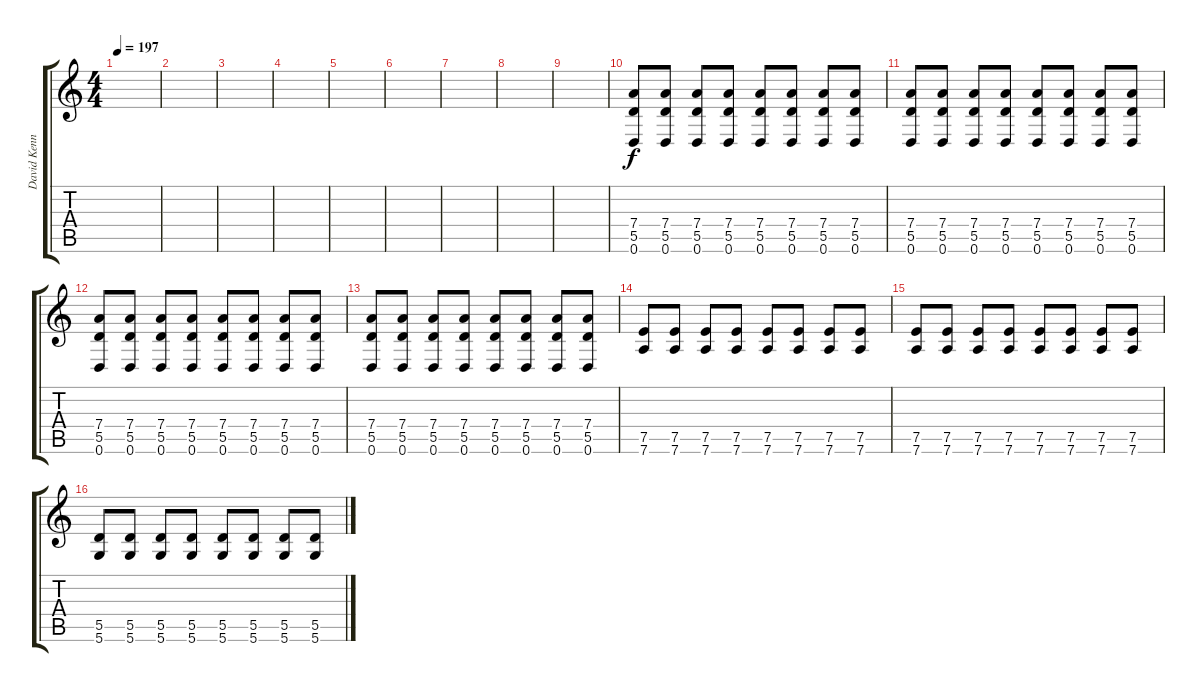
\track ("David Kennedy (Distortion)" "David Kenn") {instrument distortionguitar}
\staff {score tabs}
\tuning (E4 B3 G3 D3 A2 D2) {hide}
\ts (4 4)
\tempo 197
\clef g2
\ks c
|
|
|
|
|
|
|
|
|
(7.4 5.5 0.6).8 (7.4 5.5 0.6).8 (7.4 5.5 0.6).8 (7.4 5.5 0.6).8 (7.4 5.5 0.6).8 (7.4 5.5 0.6).8 (7.4 5.5 0.6).8 (7.4 5.5 0.6).8 |
(7.4 5.5 0.6).8 (7.4 5.5 0.6).8 (7.4 5.5 0.6).8 (7.4 5.5 0.6).8 (7.4 5.5 0.6).8 (7.4 5.5 0.6).8 (7.4 5.5 0.6).8 (7.4 5.5 0.6).8 |
(7.4 5.5 0.6).8 (7.4 5.5 0.6).8 (7.4 5.5 0.6).8 (7.4 5.5 0.6).8 (7.4 5.5 0.6).8 (7.4 5.5 0.6).8 (7.4 5.5 0.6).8 (7.4 5.5 0.6).8 |
(7.4 5.5 0.6).8 (7.4 5.5 0.6).8 (7.4 5.5 0.6).8 (7.4 5.5 0.6).8 (7.4 5.5 0.6).8 (7.4 5.5 0.6).8 (7.4 5.5 0.6).8 (7.4 5.5 0.6).8 |
(7.5 7.6).8 (7.5 7.6).8 (7.5 7.6).8 (7.5 7.6).8 (7.5 7.6).8 (7.5 7.6).8 (7.5 7.6).8 (7.5 7.6).8 |
(7.5 7.6).8 (7.5 7.6).8 (7.5 7.6).8 (7.5 7.6).8 (7.5 7.6).8 (7.5 7.6).8 (7.5 7.6).8 (7.5 7.6).8 |
(5.5 5.6).8 (5.5 5.6).8 (5.5 5.6).8 (5.5 5.6).8 (5.5 5.6).8 (5.5 5.6).8 (5.5 5.6).8 (5.5 5.6).8
